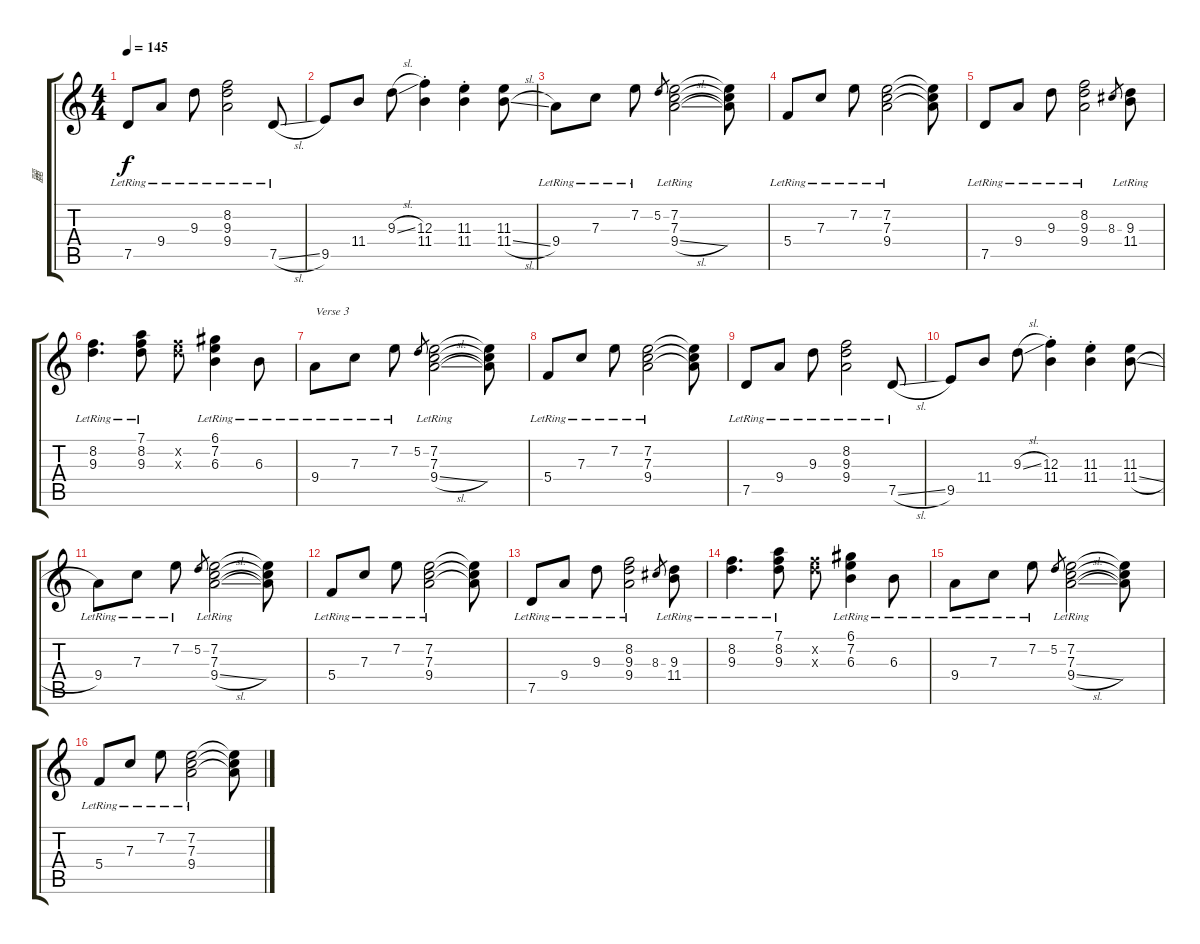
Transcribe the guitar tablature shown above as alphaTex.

\track ("麗" "麗") {instrument acousticguitarnylon}
\staff {score tabs}
\tuning (D4 A3 F3 C3 G2 D2) {hide}
\ts (4 4)
\tempo 145
\clef g2
\ks c
7.5{lr}.8{dy f} 9.4{lr}.8 9.3{lr}.8 (8.2{lr} 9.3{lr} 9.4{lr}).2 7.5{sl lr}.8 |
9.5.8 11.4.8 9.3{sl}.8 (12.3{st} 11.4{st}).4 (11.3{st} 11.4{st}).4 (11.3 11.4{sl}).8 |
9.4{lr}.8 7.3{lr}.8 7.2{lr}.8 5.2.8{gr} (7.2{lr} 7.3{lr} 9.4{sl lr}).2 (7.2{t} 7.3{t} 9.4{t}).8 |
5.4{lr}.8 7.3{lr}.8 7.2{lr}.8 (7.2{lr} 7.3{lr} 9.4{lr}).2 (7.2{t} 7.3{t} 9.4{t}).8 |
7.5{lr}.8 9.4{lr}.8 9.3{lr}.8 (8.2{lr} 9.3{lr} 9.4{lr}).2 8.3.8{gr} (9.3{lr} 11.4).8 |
(8.2{lr} 9.3{lr}).4{d} (7.1{lr} 8.2{lr} 9.3{lr}).8 (8.2{x} 9.3{x}).8 (6.1{lr} 7.2{lr} 6.3{lr}).4 6.3{lr}.8 |
9.4{lr}.8{txt "Verse 3" instrument acousticguitarnylon} 7.3{lr}.8 7.2{lr}.8 5.2.8{gr} (7.2{lr} 7.3{lr} 9.4{sl lr}).2 (7.2{t} 7.3{t} 9.4{t}).8 |
5.4{lr}.8 7.3{lr}.8 7.2{lr}.8 (7.2{lr} 7.3{lr} 9.4{lr}).2 (7.2{t} 7.3{t} 9.4{t}).8 |
7.5{lr}.8 9.4{lr}.8 9.3{lr}.8 (8.2{lr} 9.3{lr} 9.4{lr}).2 7.5{sl lr}.8 |
9.5.8 11.4.8 9.3{sl}.8 (12.3{st} 11.4{st}).4 (11.3{st} 11.4{st}).4 (11.3 11.4{sl}).8 |
9.4{lr}.8 7.3{lr}.8 7.2{lr}.8 5.2.8{gr} (7.2{lr} 7.3{lr} 9.4{sl lr}).2 (7.2{t} 7.3{t} 9.4{t}).8 |
5.4{lr}.8 7.3{lr}.8 7.2{lr}.8 (7.2{lr} 7.3{lr} 9.4{lr}).2 (7.2{t} 7.3{t} 9.4{t}).8 |
7.5{lr}.8 9.4{lr}.8 9.3{lr}.8 (8.2{lr} 9.3{lr} 9.4{lr}).2 8.3.8{gr} (9.3{lr} 11.4).8 |
(8.2{lr} 9.3{lr}).4{d} (7.1{lr} 8.2{lr} 9.3{lr}).8 (8.2{x} 9.3{x}).8 (6.1{lr} 7.2{lr} 6.3{lr}).4 6.3{lr}.8 |
9.4{lr}.8{instrument acousticguitarnylon} 7.3{lr}.8 7.2{lr}.8 5.2.8{gr} (7.2{lr} 7.3{lr} 9.4{sl lr}).2 (7.2{t} 7.3{t} 9.4{t}).8 |
5.4{lr}.8 7.3{lr}.8 7.2{lr}.8 (7.2{lr} 7.3{lr} 9.4{lr}).2 (7.2{t} 7.3{t} 9.4{t}).8
